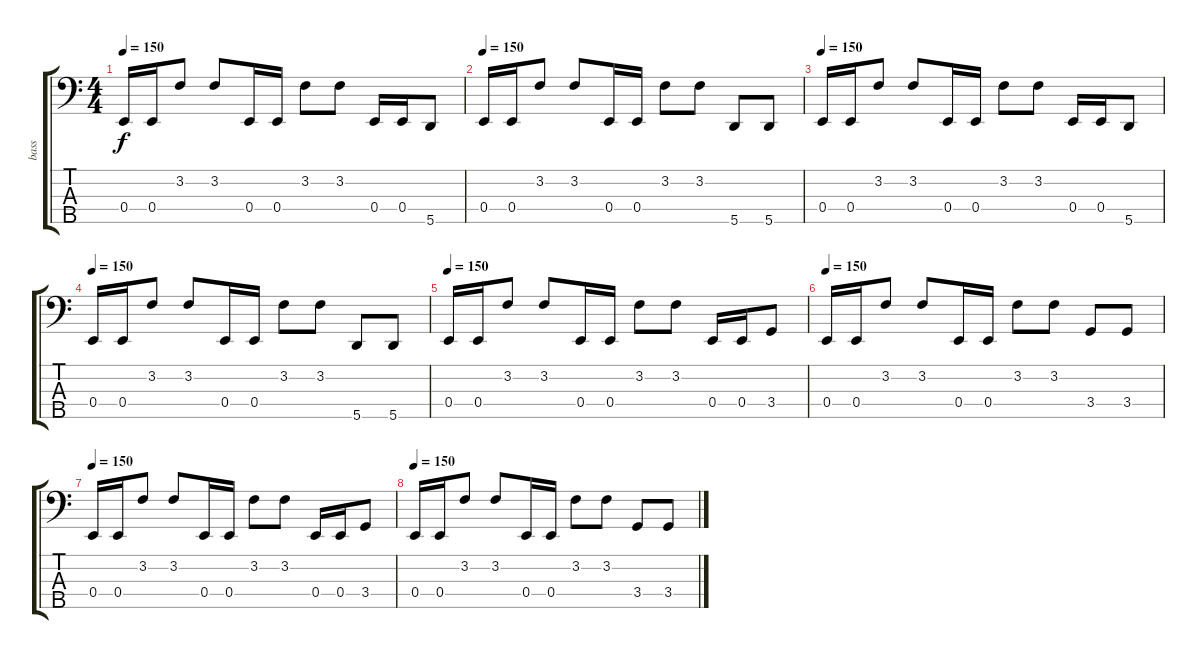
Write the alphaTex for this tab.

\track ("bass" "bass") {instrument slapbass1}
\staff {score tabs}
\tuning (G2 D2 A1 E1 A0) {hide}
\ts (4 4)
\tempo 150
\clef f4
\ks c
0.4.16{dy f} 0.4.16 3.2.8 3.2.8 0.4.16 0.4.16 3.2.8 3.2.8 0.4.16 0.4.16 5.5.8 |
\tempo 150
0.4.16 0.4.16 3.2.8 3.2.8 0.4.16 0.4.16 3.2.8 3.2.8 5.5.8 5.5.8 |
\tempo 150
0.4.16 0.4.16 3.2.8 3.2.8 0.4.16 0.4.16 3.2.8 3.2.8 0.4.16 0.4.16 5.5.8 |
\tempo 150
0.4.16 0.4.16 3.2.8 3.2.8 0.4.16 0.4.16 3.2.8 3.2.8 5.5.8 5.5.8 |
\tempo 150
0.4.16 0.4.16 3.2.8 3.2.8 0.4.16 0.4.16 3.2.8 3.2.8 0.4.16 0.4.16 3.4.8 |
\tempo 150
0.4.16 0.4.16 3.2.8 3.2.8 0.4.16 0.4.16 3.2.8 3.2.8 3.4.8 3.4.8 |
\tempo 150
0.4.16 0.4.16 3.2.8 3.2.8 0.4.16 0.4.16 3.2.8 3.2.8 0.4.16 0.4.16 3.4.8 |
\tempo 150
0.4.16 0.4.16 3.2.8 3.2.8 0.4.16 0.4.16 3.2.8 3.2.8 3.4.8 3.4.8
